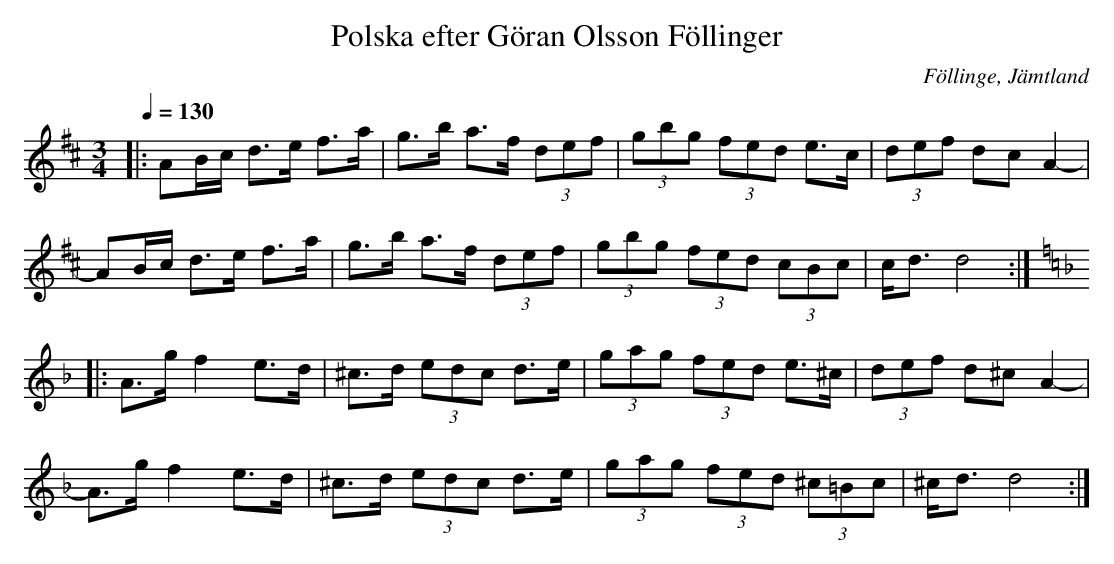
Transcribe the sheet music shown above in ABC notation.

X:1
T:Polska efter Göran Olsson Föllinger
O:Föllinge, Jämtland
Q:1/4=130
M:3/4
L:1/8
K:D
|: AB/c/ d>e f>a | g>b a>f (3def | (3gbg (3fed e>c | (3def dc A2-|
AB/c/ d>e f>a | g>b a>f (3def | (3gbg (3fed (3cBc | c<d d4 :|[K:Dm]
|: A>g f2 e>d | ^c>d (3edc d>e | (3gag (3fed e>^c | (3def d^c A2- |
A>g f2 e>d | ^c>d (3edc d>e | (3gag (3fed (3^c=Bc | ^c<d d4 :|
